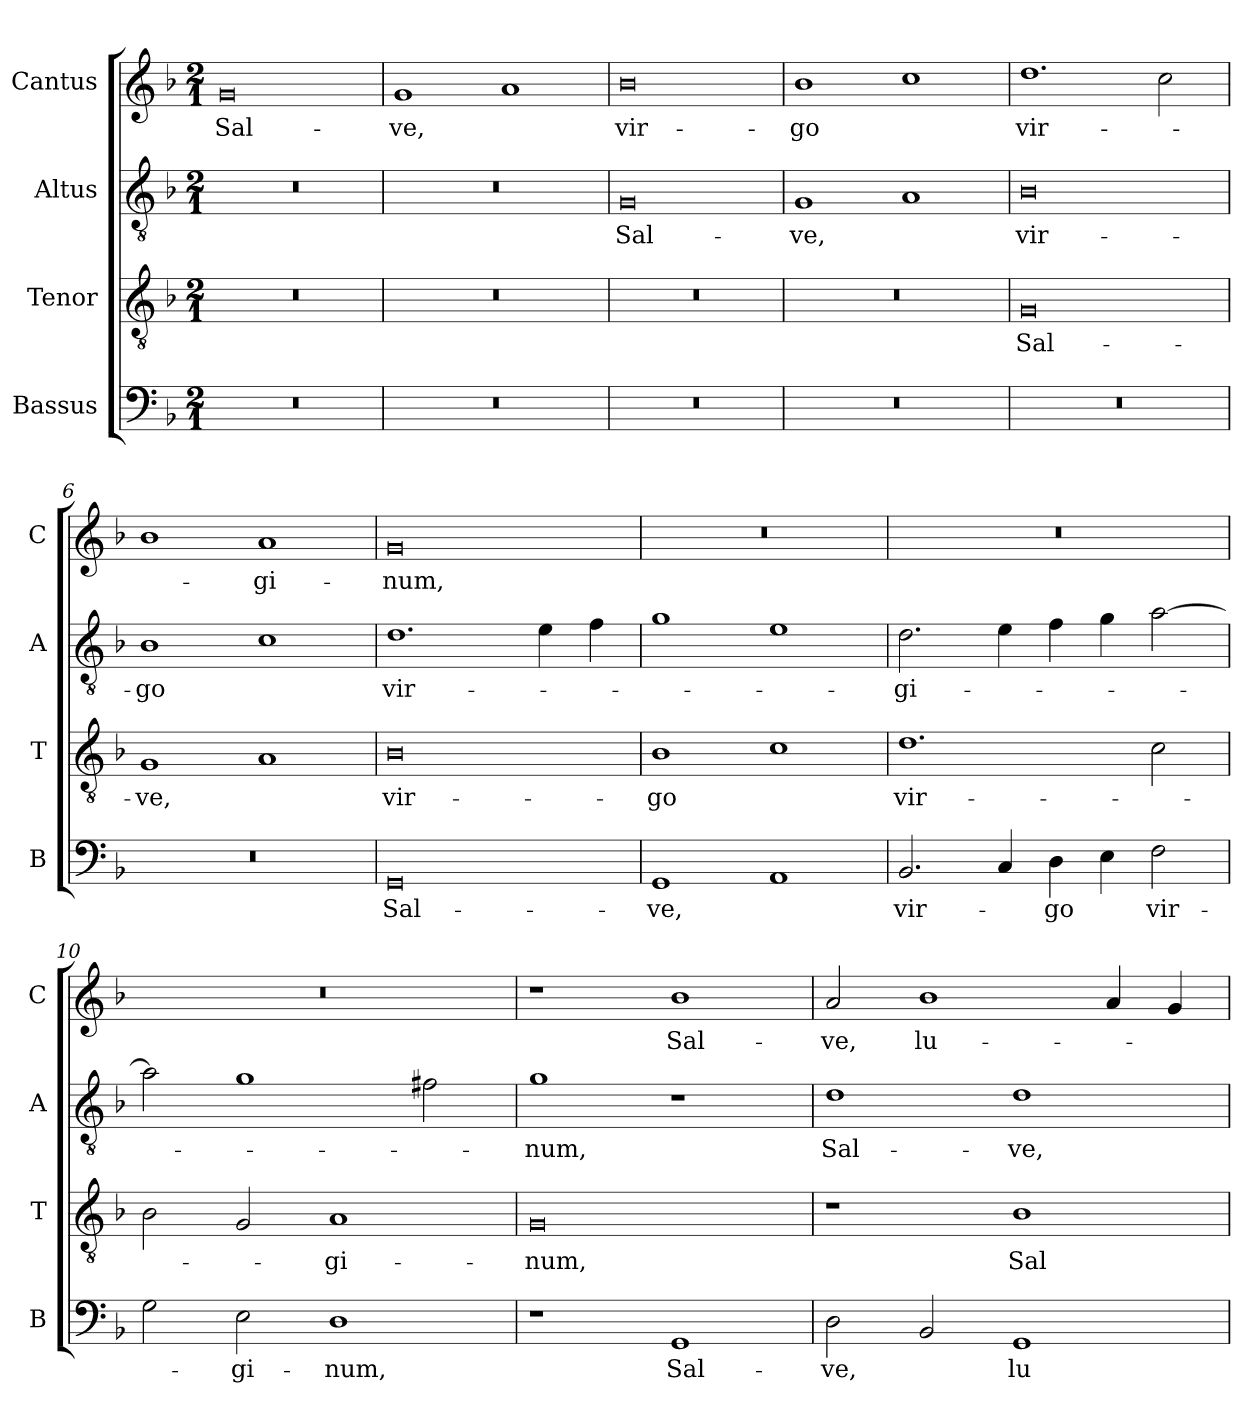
**kern	**text	**kern	**text	**kern	**text	**kern	**text
*part4	*part4	*part3	*part3	*part2	*part2	*part1	*part1
*staff4	*staff4	*staff3	*staff3	*staff2	*staff2	*staff1	*staff1
*I"Bassus	*	*I"Tenor	*	*I"Altus	*	*I"Cantus	*
*I'B	*	*I'T	*	*I'A	*	*I'C	*
*clefF4	*	*clefGv2	*	*clefGv2	*	*clefG2	*
*k[b-]	*	*k[b-]	*	*k[b-]	*	*k[b-]	*
*F:	*	*F:	*	*F:	*	*F:	*
*M2/1	*	*M2/1	*	*M2/1	*	*M2/1	*
*MM340	*	*MM340	*	*MM340	*	*MM340	*
=1	=1	=1	=1	=1	=1	=1	=1
0r	.	0r	.	0r	.	0g	Sal-
=2	=2	=2	=2	=2	=2	=2	=2
0r	.	0r	.	0r	.	1g	-ve,
.	.	.	.	.	.	1a	.
=3	=3	=3	=3	=3	=3	=3	=3
0r	.	0r	.	0G	Sal-	0b-	vir-
=4	=4	=4	=4	=4	=4	=4	=4
0r	.	0r	.	1G	-ve,	1b-	-go
.	.	.	.	1A	.	1cc	.
=5	=5	=5	=5	=5	=5	=5	=5
0r	.	0G	Sal-	0B-	vir-	1.dd	vir-
.	.	.	.	.	.	2cc	.
!!LO:LB:g=z
=6	=6	=6	=6	=6	=6	=6	=6
0r	.	1G	-ve,	1B-	-go	1b-	.
.	.	1A	.	1c	.	1a	-gi-
=7	=7	=7	=7	=7	=7	=7	=7
0GG	Sal-	0B-	vir-	1.d	vir-	0g	-num,
.	.	.	.	4e	.	.	.
.	.	.	.	4f	.	.	.
=8	=8	=8	=8	=8	=8	=8	=8
1GG	-ve,	1B-	-go	1g	.	0r	.
1AA	.	1c	.	1e	.	.	.
=9	=9	=9	=9	=9	=9	=9	=9
!	!LO:LY:i	!	!	!	!	!	!
2.BB-	vir-	1.d	vir-	2.d	-gi-	0r	.
4C	.	.	.	4e	.	.	.
!	!LO:LY:i	!	!	!	!	!	!
4D	-go	.	.	4f	.	.	.
4E	.	.	.	4g	.	.	.
!	!LO:LY:i	!	!	!	!	!	!
2F	vir-	2c	.	[2a	.	.	.
=10	=10	=10	=10	=10	=10	=10	=10
2G	.	2B-	.	2a]	.	0r	.
!	!LO:LY:i	!	!	!	!	!	!
2E	-gi-	2G	.	1g	.	.	.
!	!LO:LY:i	!	!	!	!	!	!
1D	-num,	1A	-gi-	.	.	.	.
.	.	.	.	2f#X	.	.	.
!!LO:LB:g=z
=11	=11	=11	=11	=11	=11	=11	=11
1r	.	0G	-num,	1g	-num,	1r	.
!	!LO:LY:i	!	!	!	!	!	!
1GG	Sal-	.	.	1r	.	1b-	Sal-
=12	=12	=12	=12	=12	=12	=12	=12
!	!LO:LY:i	!	!	!	!	!	!
2D	-ve,	1r	.	1d	Sal-	2a	-ve,
2BB-	.	.	.	.	.	1b-	lu-
1GG	lu-	1B-	Sal-	1d	-ve,	.	.
.	.	.	.	.	.	4a	.
.	.	.	.	.	.	4g	.
=	=	=	=	=	=	=	=
*-	*-	*-	*-	*-	*-	*-	*-
